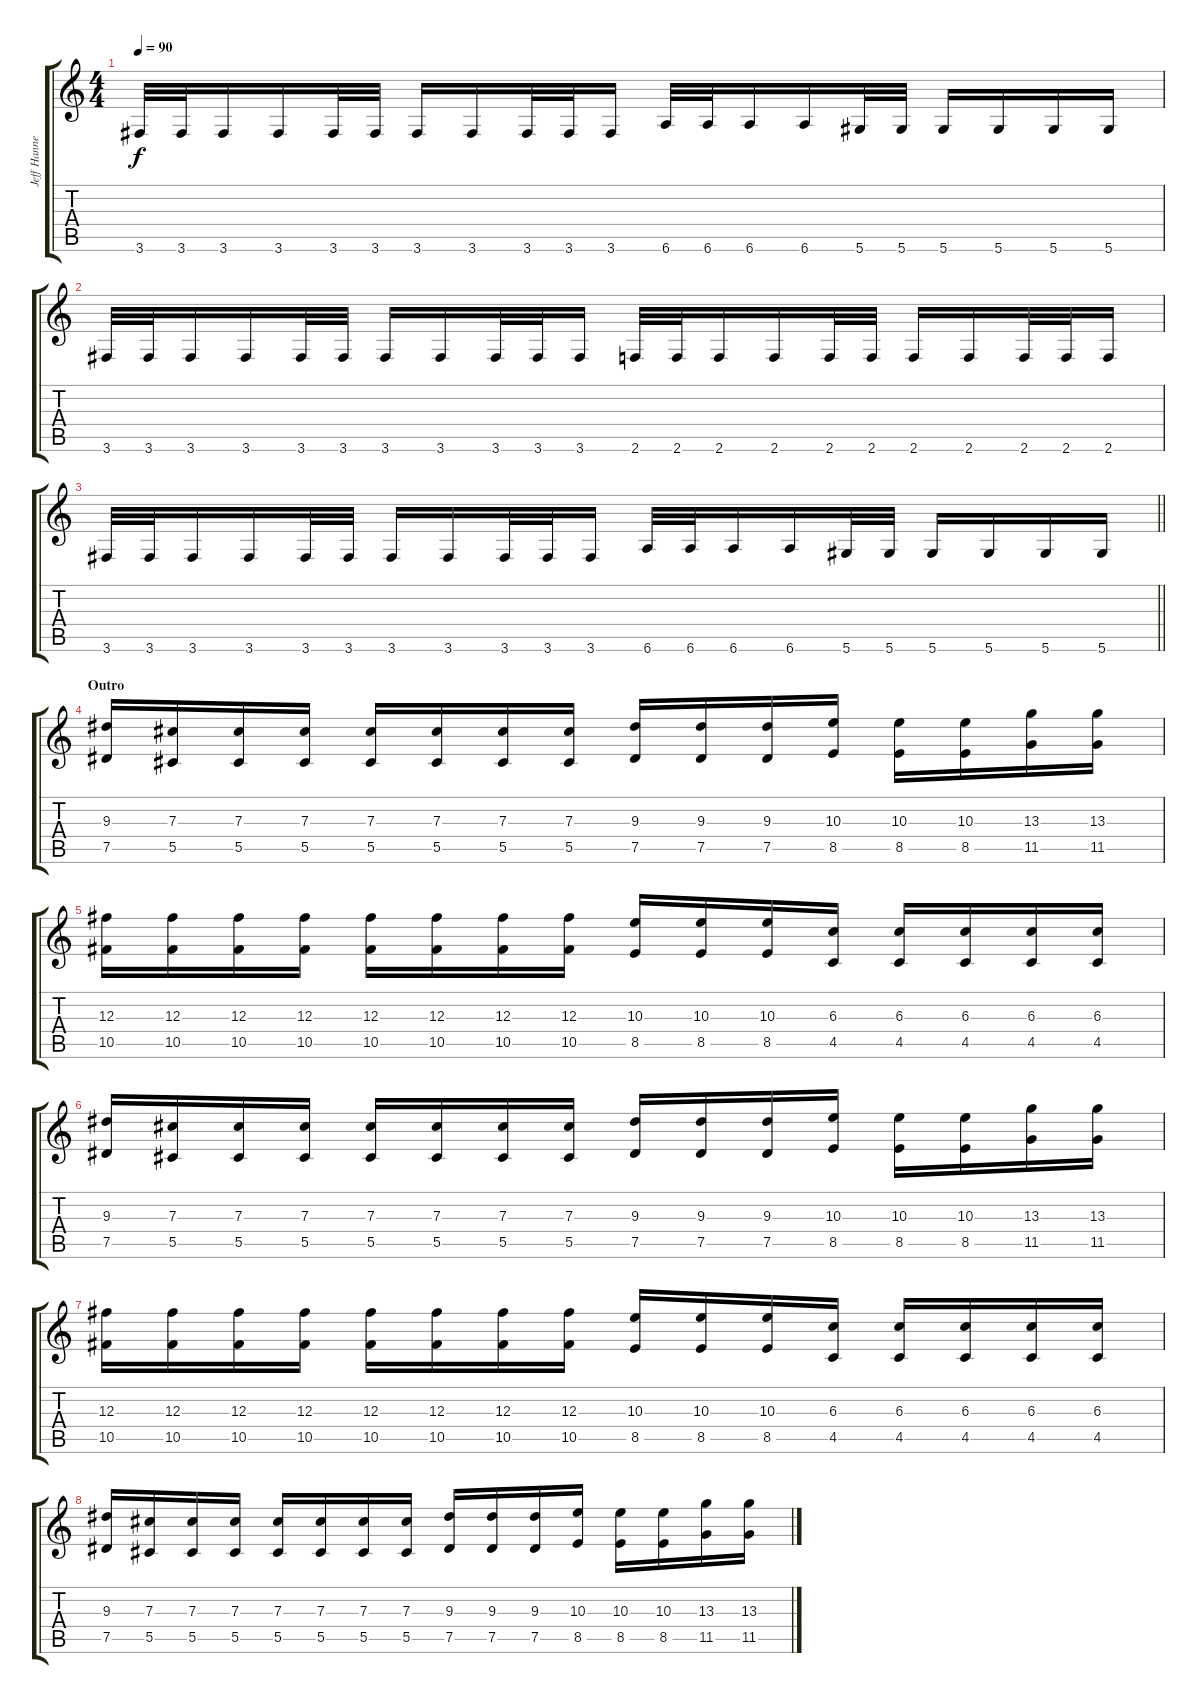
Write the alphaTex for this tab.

\track ("Jeff Hanneman" "Jeff Hanne") {instrument overdrivenguitar}
\staff {score tabs}
\tuning (Eb4 Bb3 Gb3 Db3 Ab2 Eb2) {hide}
\ts (4 4)
\tempo 90
\clef g2
\ks c
3.6.32{dy f} 3.6.32 3.6.16 3.6.16 3.6.32 3.6.32 3.6.16 3.6.16 3.6.32 3.6.32 3.6.16 6.6.32 6.6.32 6.6.16 6.6.16 5.6.32 5.6.32 5.6.16 5.6.16 5.6.16 5.6.16 |
3.6.32 3.6.32 3.6.16 3.6.16 3.6.32 3.6.32 3.6.16 3.6.16 3.6.32 3.6.32 3.6.16 2.6.32 2.6.32 2.6.16 2.6.16 2.6.32 2.6.32 2.6.16 2.6.16 2.6.32 2.6.32 2.6.16 |
\barLineRight lightlight
3.6.32 3.6.32 3.6.16 3.6.16 3.6.32 3.6.32 3.6.16 3.6.16 3.6.32 3.6.32 3.6.16 6.6.32 6.6.32 6.6.16 6.6.16 5.6.32 5.6.32 5.6.16 5.6.16 5.6.16 5.6.16 |
\section ("" "Outro")
(9.3 7.5).16 (7.3 5.5).16 (7.3 5.5).16 (7.3 5.5).16 (7.3 5.5).16 (7.3 5.5).16 (7.3 5.5).16 (7.3 5.5).16 (9.3 7.5).16 (9.3 7.5).16 (9.3 7.5).16 (10.3 8.5).16 (10.3 8.5).16 (10.3 8.5).16 (13.3 11.5).16 (13.3 11.5).16 |
(12.3 10.5).16 (12.3 10.5).16 (12.3 10.5).16 (12.3 10.5).16 (12.3 10.5).16 (12.3 10.5).16 (12.3 10.5).16 (12.3 10.5).16 (10.3 8.5).16 (10.3 8.5).16 (10.3 8.5).16 (6.3 4.5).16 (6.3 4.5).16 (6.3 4.5).16 (6.3 4.5).16 (6.3 4.5).16 |
(9.3 7.5).16 (7.3 5.5).16 (7.3 5.5).16 (7.3 5.5).16 (7.3 5.5).16 (7.3 5.5).16 (7.3 5.5).16 (7.3 5.5).16 (9.3 7.5).16 (9.3 7.5).16 (9.3 7.5).16 (10.3 8.5).16 (10.3 8.5).16 (10.3 8.5).16 (13.3 11.5).16 (13.3 11.5).16 |
(12.3 10.5).16 (12.3 10.5).16 (12.3 10.5).16 (12.3 10.5).16 (12.3 10.5).16 (12.3 10.5).16 (12.3 10.5).16 (12.3 10.5).16 (10.3 8.5).16 (10.3 8.5).16 (10.3 8.5).16 (6.3 4.5).16 (6.3 4.5).16 (6.3 4.5).16 (6.3 4.5).16 (6.3 4.5).16 |
(9.3 7.5).16 (7.3 5.5).16 (7.3 5.5).16 (7.3 5.5).16 (7.3 5.5).16 (7.3 5.5).16 (7.3 5.5).16 (7.3 5.5).16 (9.3 7.5).16 (9.3 7.5).16 (9.3 7.5).16 (10.3 8.5).16 (10.3 8.5).16 (10.3 8.5).16 (13.3 11.5).16 (13.3 11.5).16
